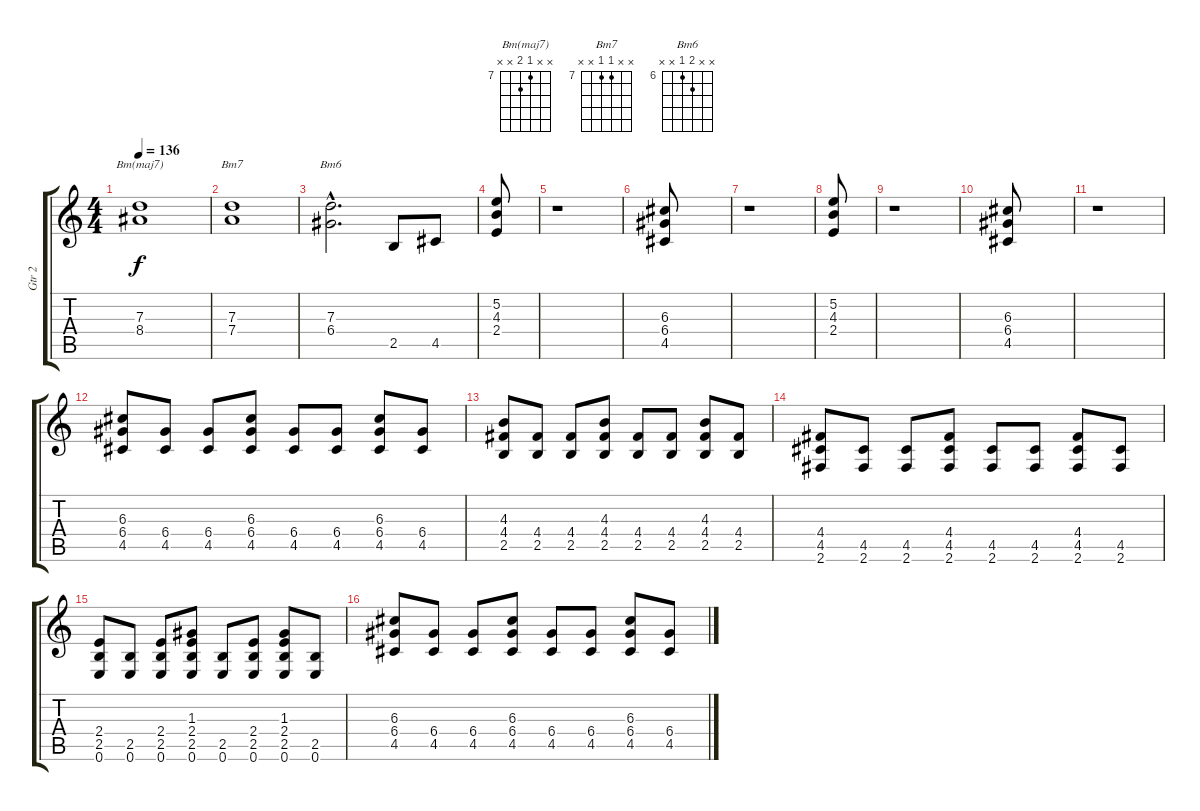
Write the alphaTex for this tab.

\track ("Gtr 2" "Gtr 2") {instrument distortionguitar}
\staff {score tabs}
\tuning (E4 B3 G3 D3 A2 E2) {hide}
\chord ("Bm(maj7)" x x 7 8 x x) {firstfret 7}
\chord ("Bm7" x x 7 7 x x) {firstfret 7}
\chord ("Bm6" x x 7 6 x x) {firstfret 6}
\ts (4 4)
\tempo 136
\clef g2
\ks c
(7.3 8.4).1{ch "Bm(maj7)" dy f} |
(7.3 7.4).1{ch "Bm7"} |
(7.3{hac} 6.4{hac}).2{d ch "Bm6"} 2.5.8 4.5.8 |
(5.2 4.3 2.4).8 |
r.1 |
(6.3 6.4 4.5).8 |
r.1 |
(5.2 4.3 2.4).8 |
r.1 |
(6.3 6.4 4.5).8 |
r.1 |
(6.3 6.4 4.5).8 (6.4 4.5).8 (6.4 4.5).8 (6.3 6.4 4.5).8 (6.4 4.5).8 (6.4 4.5).8 (6.3 6.4 4.5).8 (6.4 4.5).8 |
(4.3 4.4 2.5).8 (4.4 2.5).8 (4.4 2.5).8 (4.3 4.4 2.5).8 (4.4 2.5).8 (4.4 2.5).8 (4.3 4.4 2.5).8 (4.4 2.5).8 |
(4.4 4.5 2.6).8 (4.5 2.6).8 (4.5 2.6).8 (4.4 4.5 2.6).8 (4.5 2.6).8 (4.5 2.6).8 (4.4 4.5 2.6).8 (4.5 2.6).8 |
(2.4 2.5 0.6).8 (2.5 0.6).8 (2.4 2.5 0.6).8 (1.3 2.4 2.5 0.6).8 (2.5 0.6).8 (2.4 2.5 0.6).8 (1.3 2.4 2.5 0.6).8 (2.5 0.6).8 |
(6.3 6.4 4.5).8 (6.4 4.5).8 (6.4 4.5).8 (6.3 6.4 4.5).8 (6.4 4.5).8 (6.4 4.5).8 (6.3 6.4 4.5).8 (6.4 4.5).8
